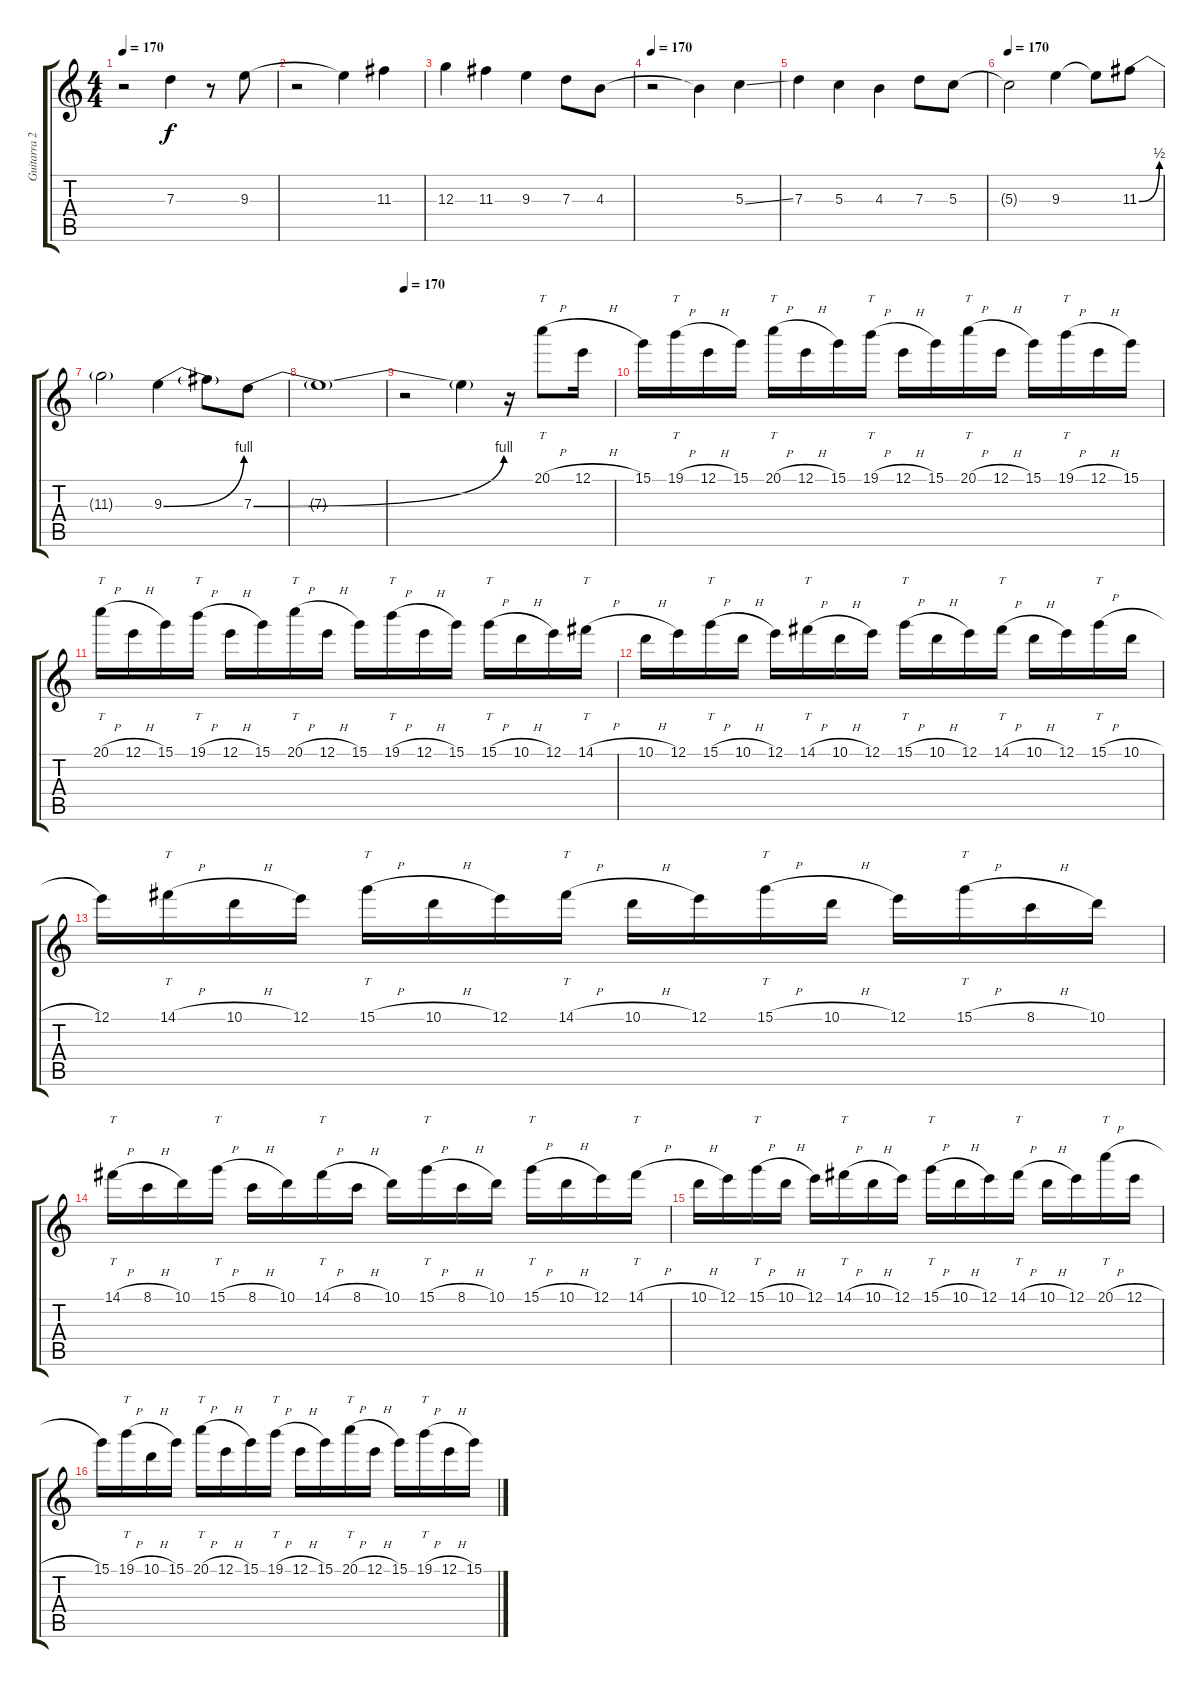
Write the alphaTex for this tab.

\track ("Guitarra 2" "Guitarra 2") {instrument distortionguitar}
\staff {score tabs}
\tuning (E4 B3 G3 D3 A2 E2) {hide}
\ts (4 4)
\tempo 170
\clef g2
\ks c
r.2{dy f balance 16 instrument distortionguitar} 7.3{t}.4 r.8 9.3.8 |
r.2 9.3{t}.4 11.3.4 |
12.3.4 11.3.4 9.3.4 7.3.8 4.3.8 |
\tempo 170
r.2{balance 16 instrument distortionguitar} 4.3{t}.4 5.3{ss}.4 |
7.3.4 5.3.4 4.3.4 7.3.8 5.3.8 |
\tempo 170
5.3{t}.2{balance 16 instrument distortionguitar} 9.3.4 9.3{t}.8 11.3{be (bend 0 0 60 2)}.8 |
11.3{t}.2 9.3{be (bend 0 0 60 4)}.4 9.3{t}.8 7.3{be (bend 0 0 60 4)}.8 |
7.3{t}.1 |
\tempo 170
r.2{balance 16 instrument distortionguitar} 7.3{t}.4 r.16 20.1{h}.8{tt} 12.1{h}.16 |
15.1.16 19.1{h}.16{tt} 12.1{h}.16 15.1.16 20.1{h}.16{tt} 12.1{h}.16 15.1.16 19.1{h}.16{tt} 12.1{h}.16 15.1.16 20.1{h}.16{tt} 12.1{h}.16 15.1.16 19.1{h}.16{tt} 12.1{h}.16 15.1.16 |
20.1{h}.16{tt} 12.1{h}.16 15.1.16 19.1{h}.16{tt} 12.1{h}.16 15.1.16 20.1{h}.16{tt} 12.1{h}.16 15.1.16 19.1{h}.16{tt} 12.1{h}.16 15.1.16 15.1{h}.16{tt} 10.1{h}.16 12.1.16 14.1{h}.16{tt} |
10.1{h}.16 12.1.16 15.1{h}.16{tt} 10.1{h}.16 12.1.16 14.1{h}.16{tt} 10.1{h}.16 12.1.16 15.1{h}.16{tt} 10.1{h}.16 12.1.16 14.1{h}.16{tt} 10.1{h}.16 12.1.16 15.1{h}.16{tt} 10.1{h}.16 |
12.1.16 14.1{h}.16{tt} 10.1{h}.16 12.1.16 15.1{h}.16{tt} 10.1{h}.16 12.1.16 14.1{h}.16{tt} 10.1{h}.16 12.1.16 15.1{h}.16{tt} 10.1{h}.16 12.1.16 15.1{h}.16{tt} 8.1{h}.16 10.1.16 |
14.1{h}.16{tt} 8.1{h}.16 10.1.16 15.1{h}.16{tt} 8.1{h}.16 10.1.16 14.1{h}.16{tt} 8.1{h}.16 10.1.16 15.1{h}.16{tt} 8.1{h}.16 10.1.16 15.1{h}.16{tt} 10.1{h}.16 12.1.16 14.1{h}.16{tt} |
10.1{h}.16 12.1.16 15.1{h}.16{tt} 10.1{h}.16 12.1.16 14.1{h}.16{tt} 10.1{h}.16 12.1.16 15.1{h}.16{tt} 10.1{h}.16 12.1.16 14.1{h}.16{tt} 10.1{h}.16 12.1.16 20.1{h}.16{tt} 12.1{h}.16 |
15.1.16 19.1{h}.16{tt} 10.1{h}.16 15.1.16 20.1{h}.16{tt} 12.1{h}.16 15.1.16 19.1{h}.16{tt} 12.1{h}.16 15.1.16 20.1{h}.16{tt} 12.1{h}.16 15.1.16 19.1{h}.16{tt} 12.1{h}.16 15.1.16
